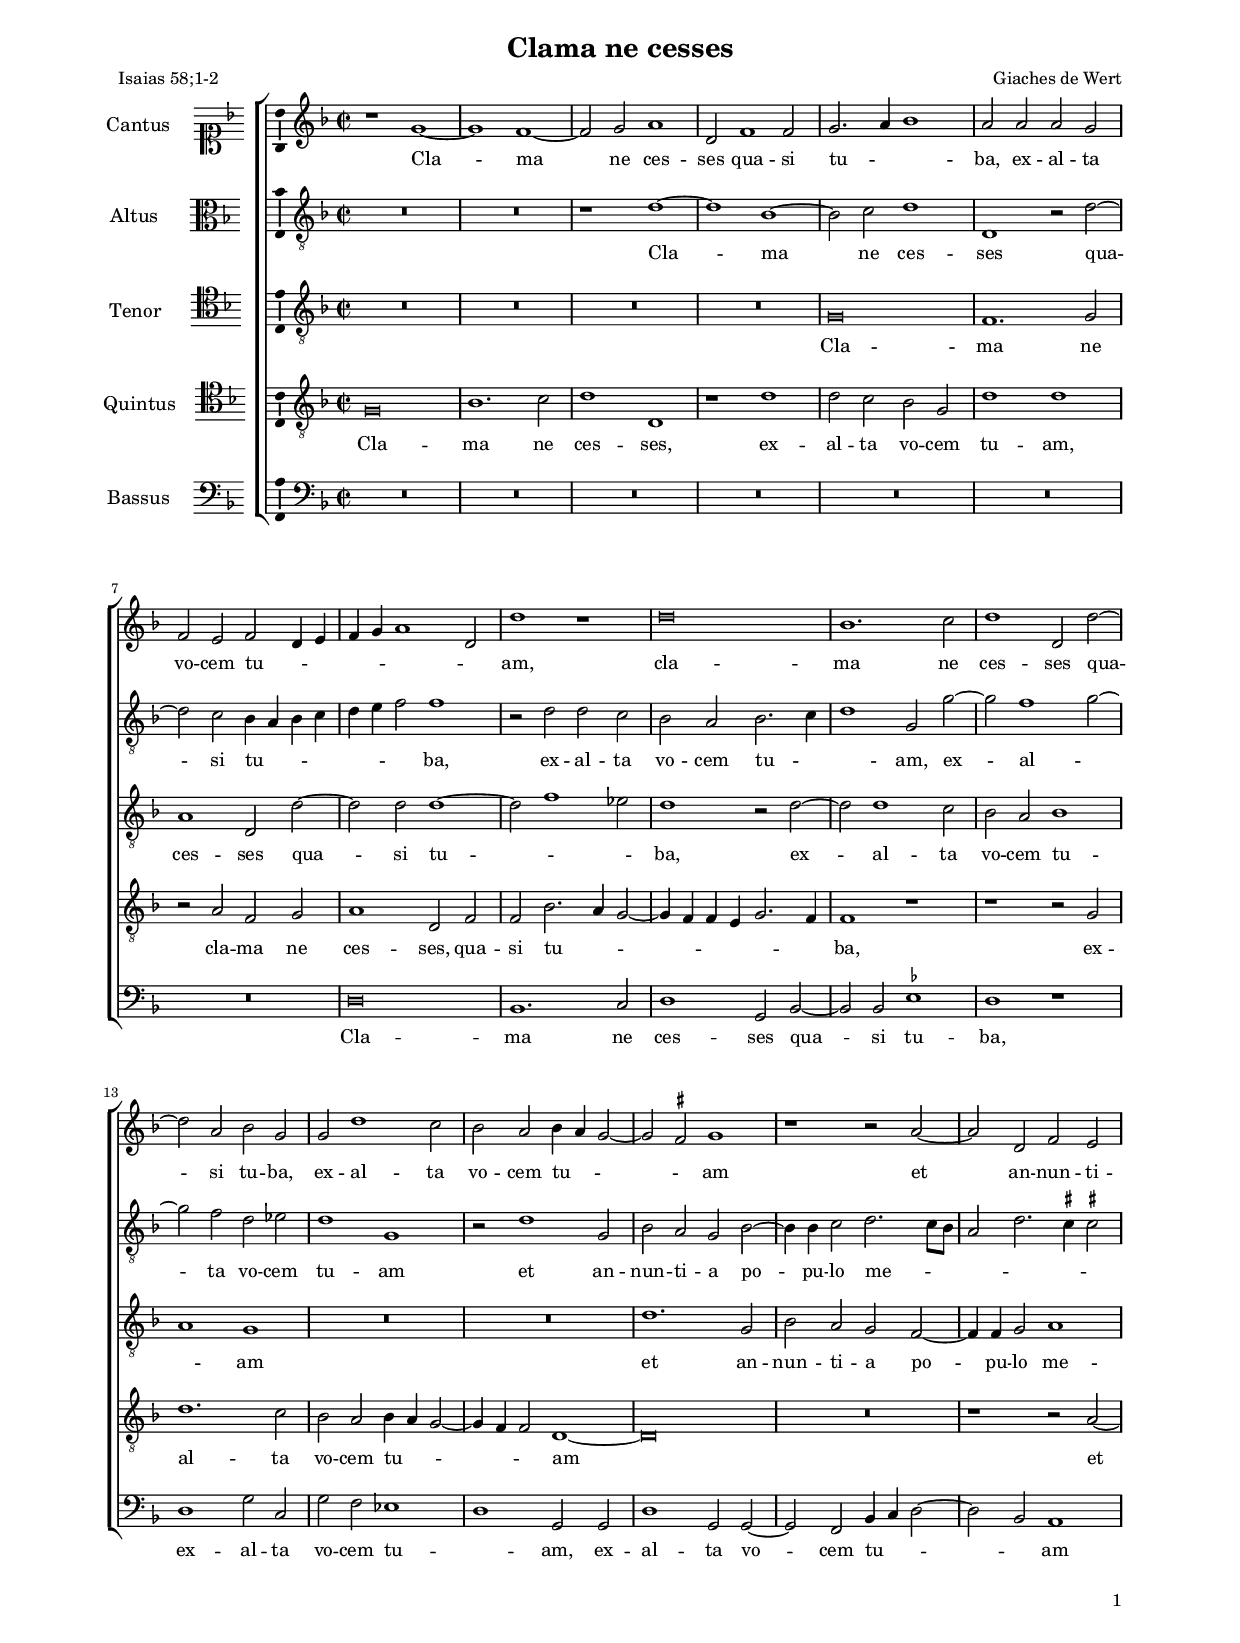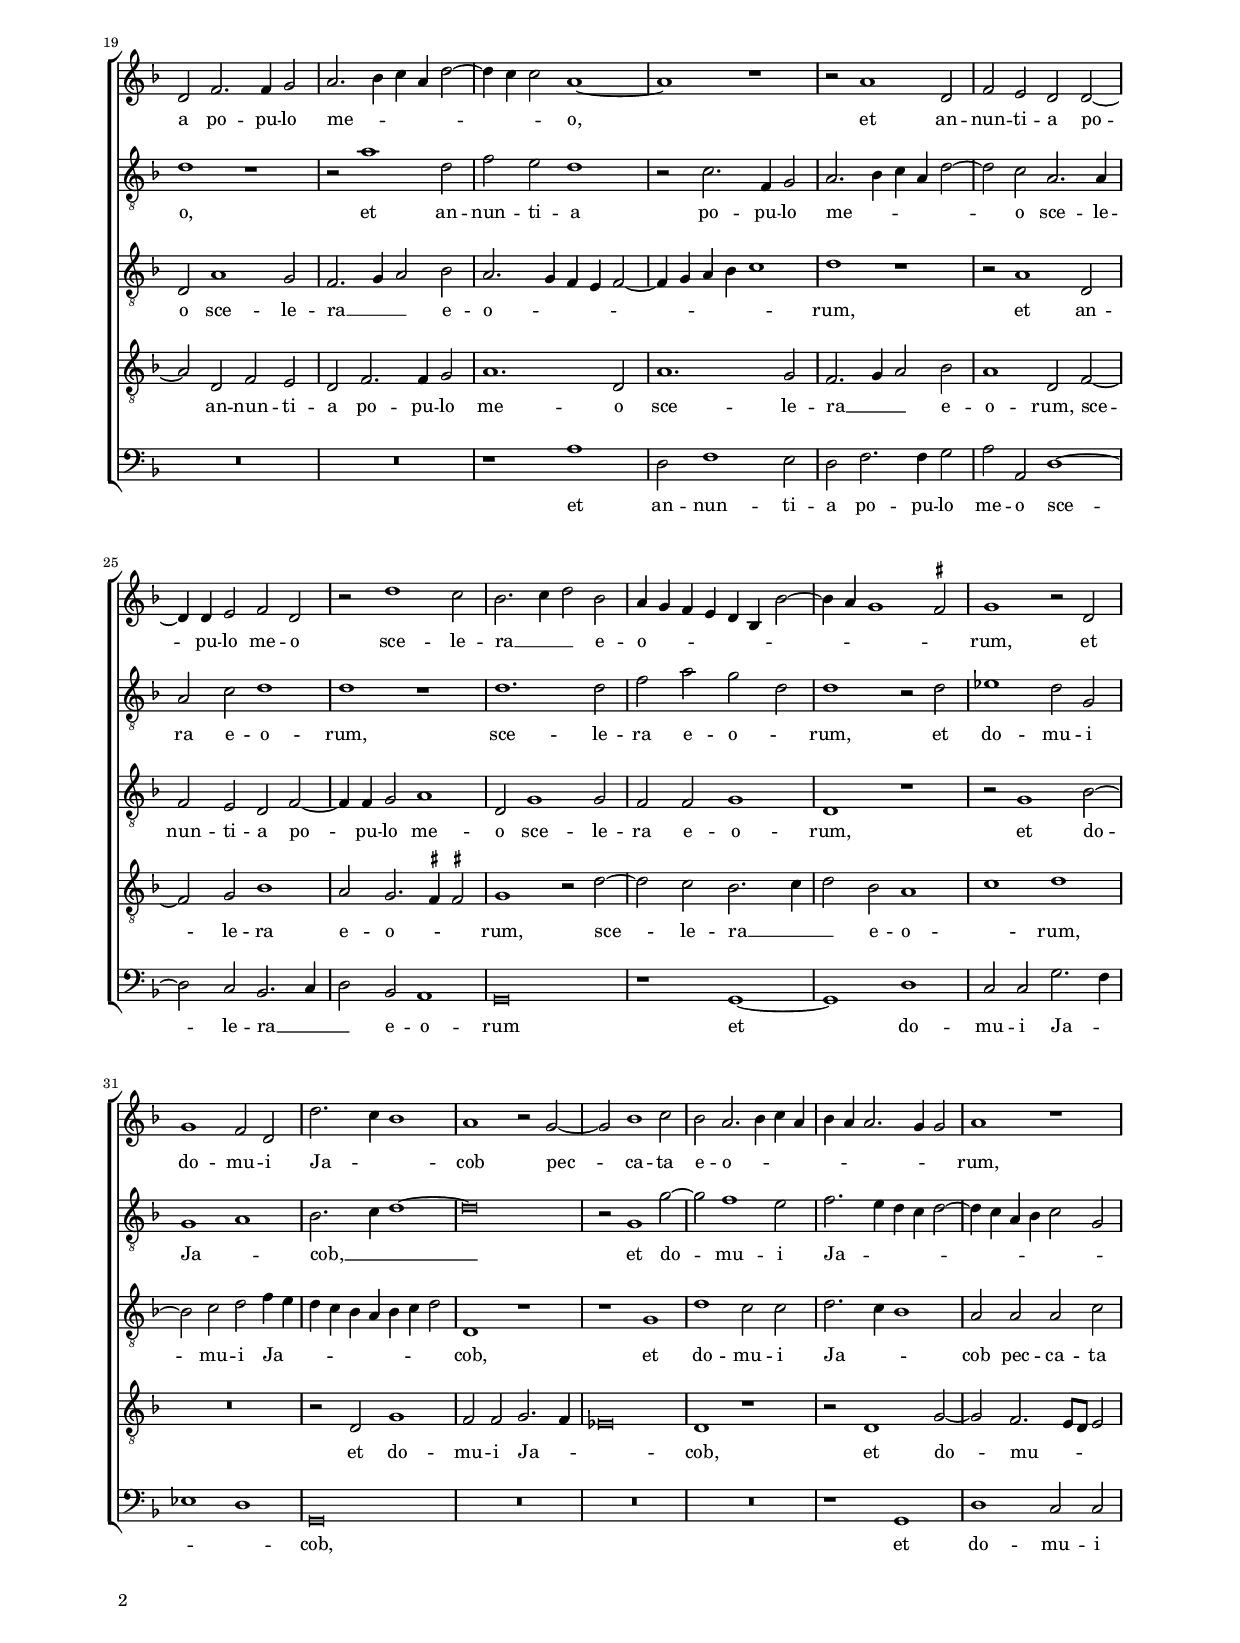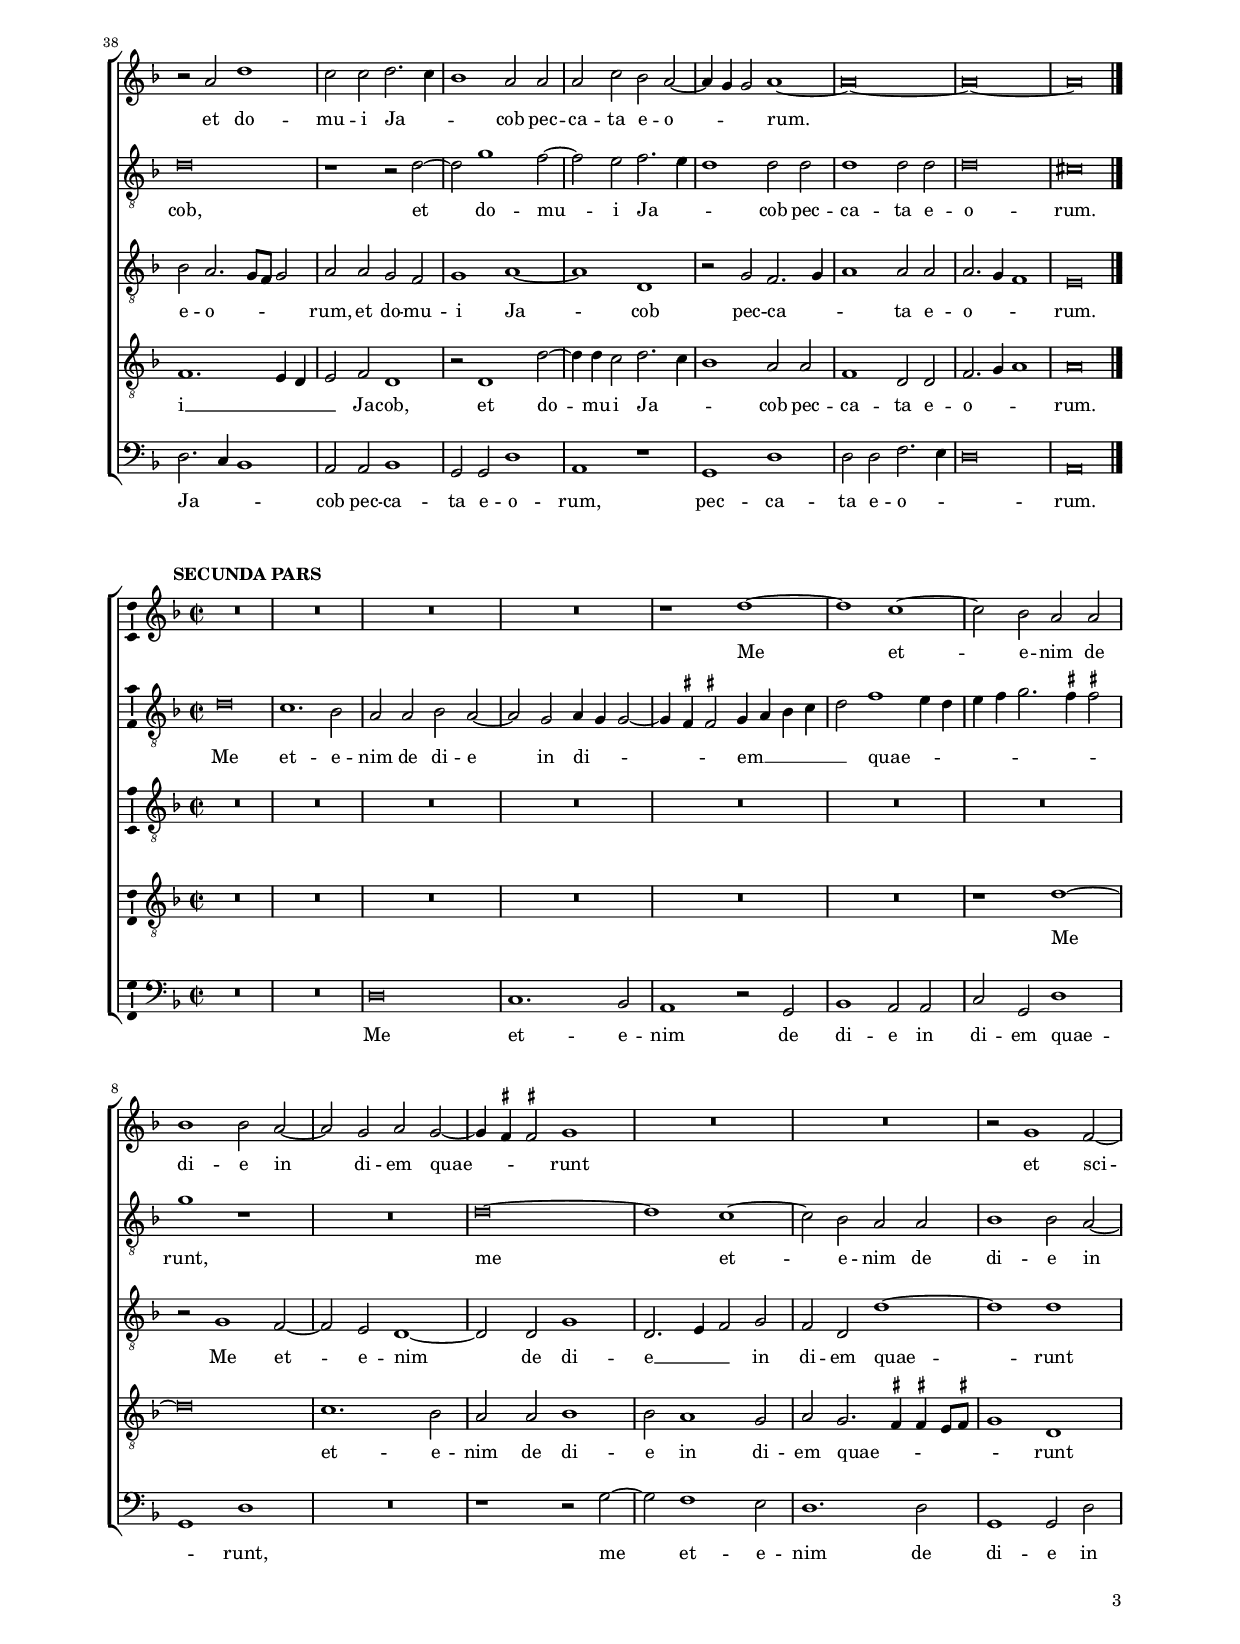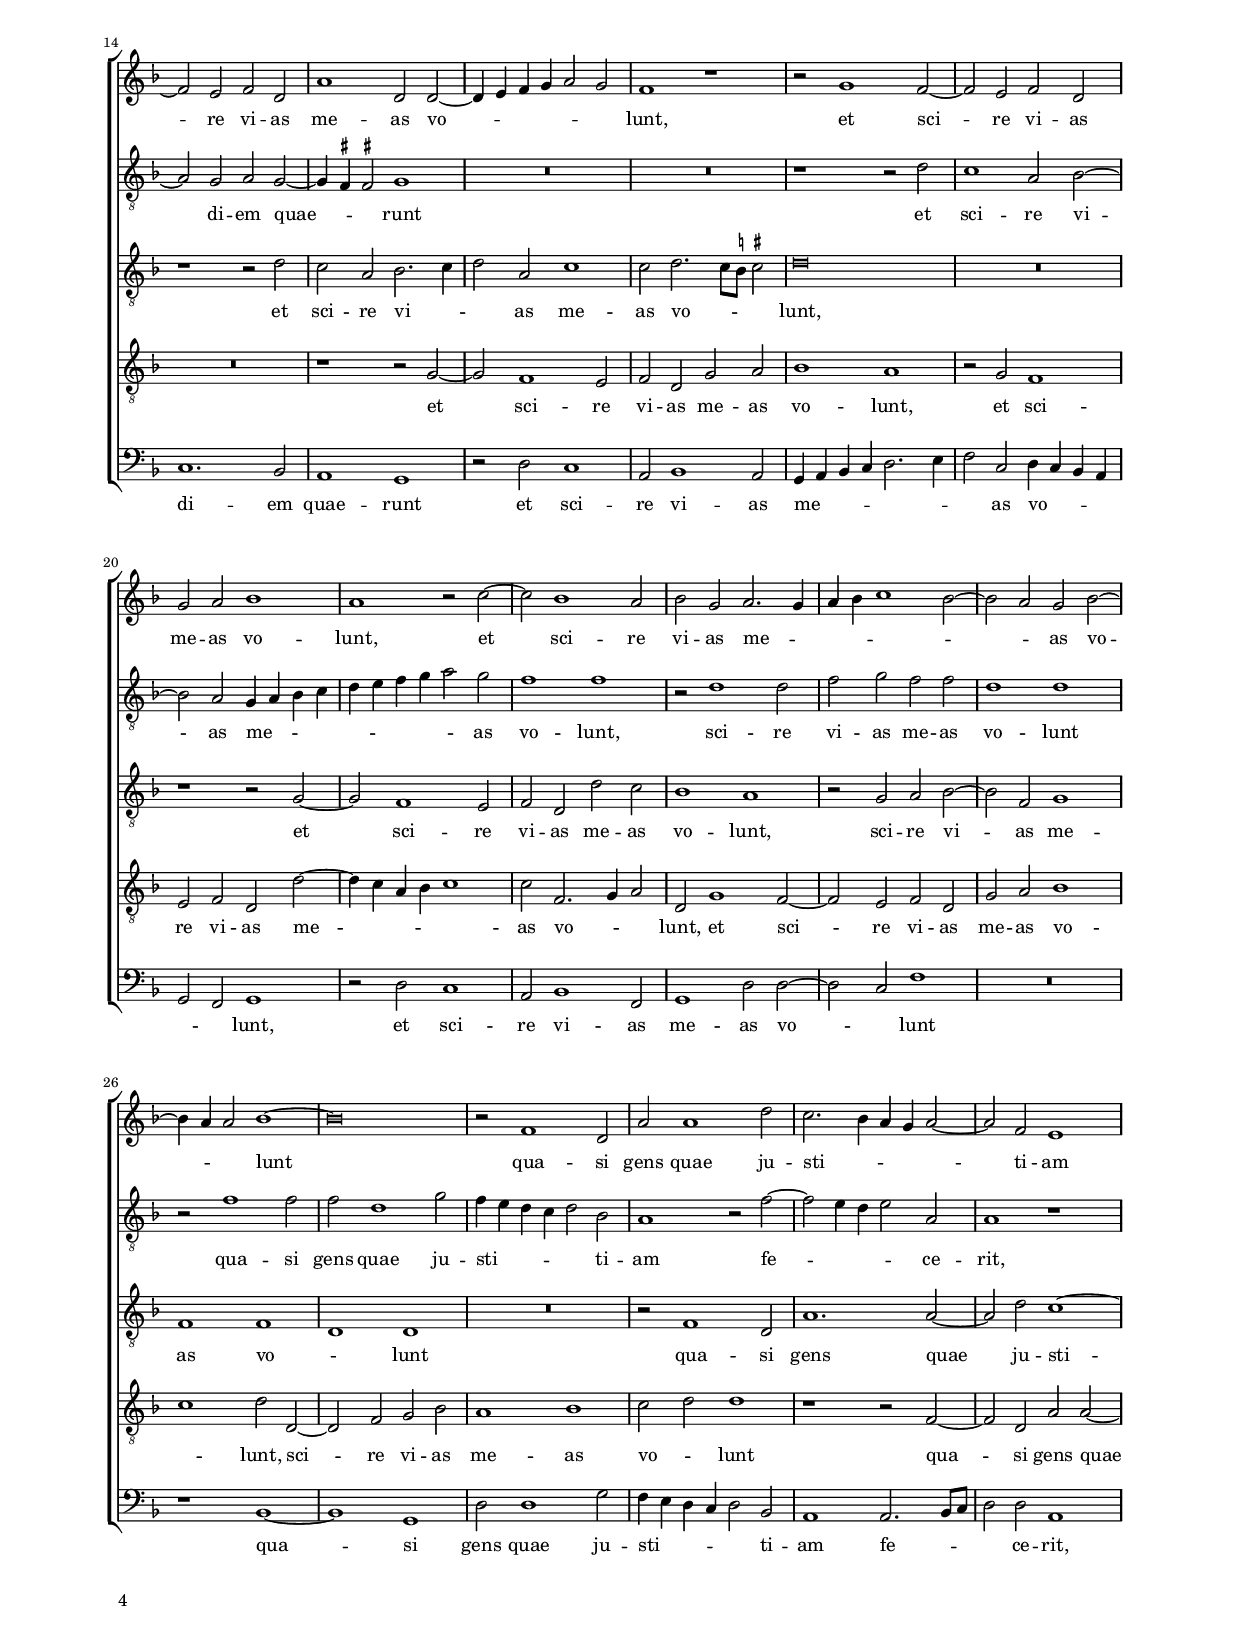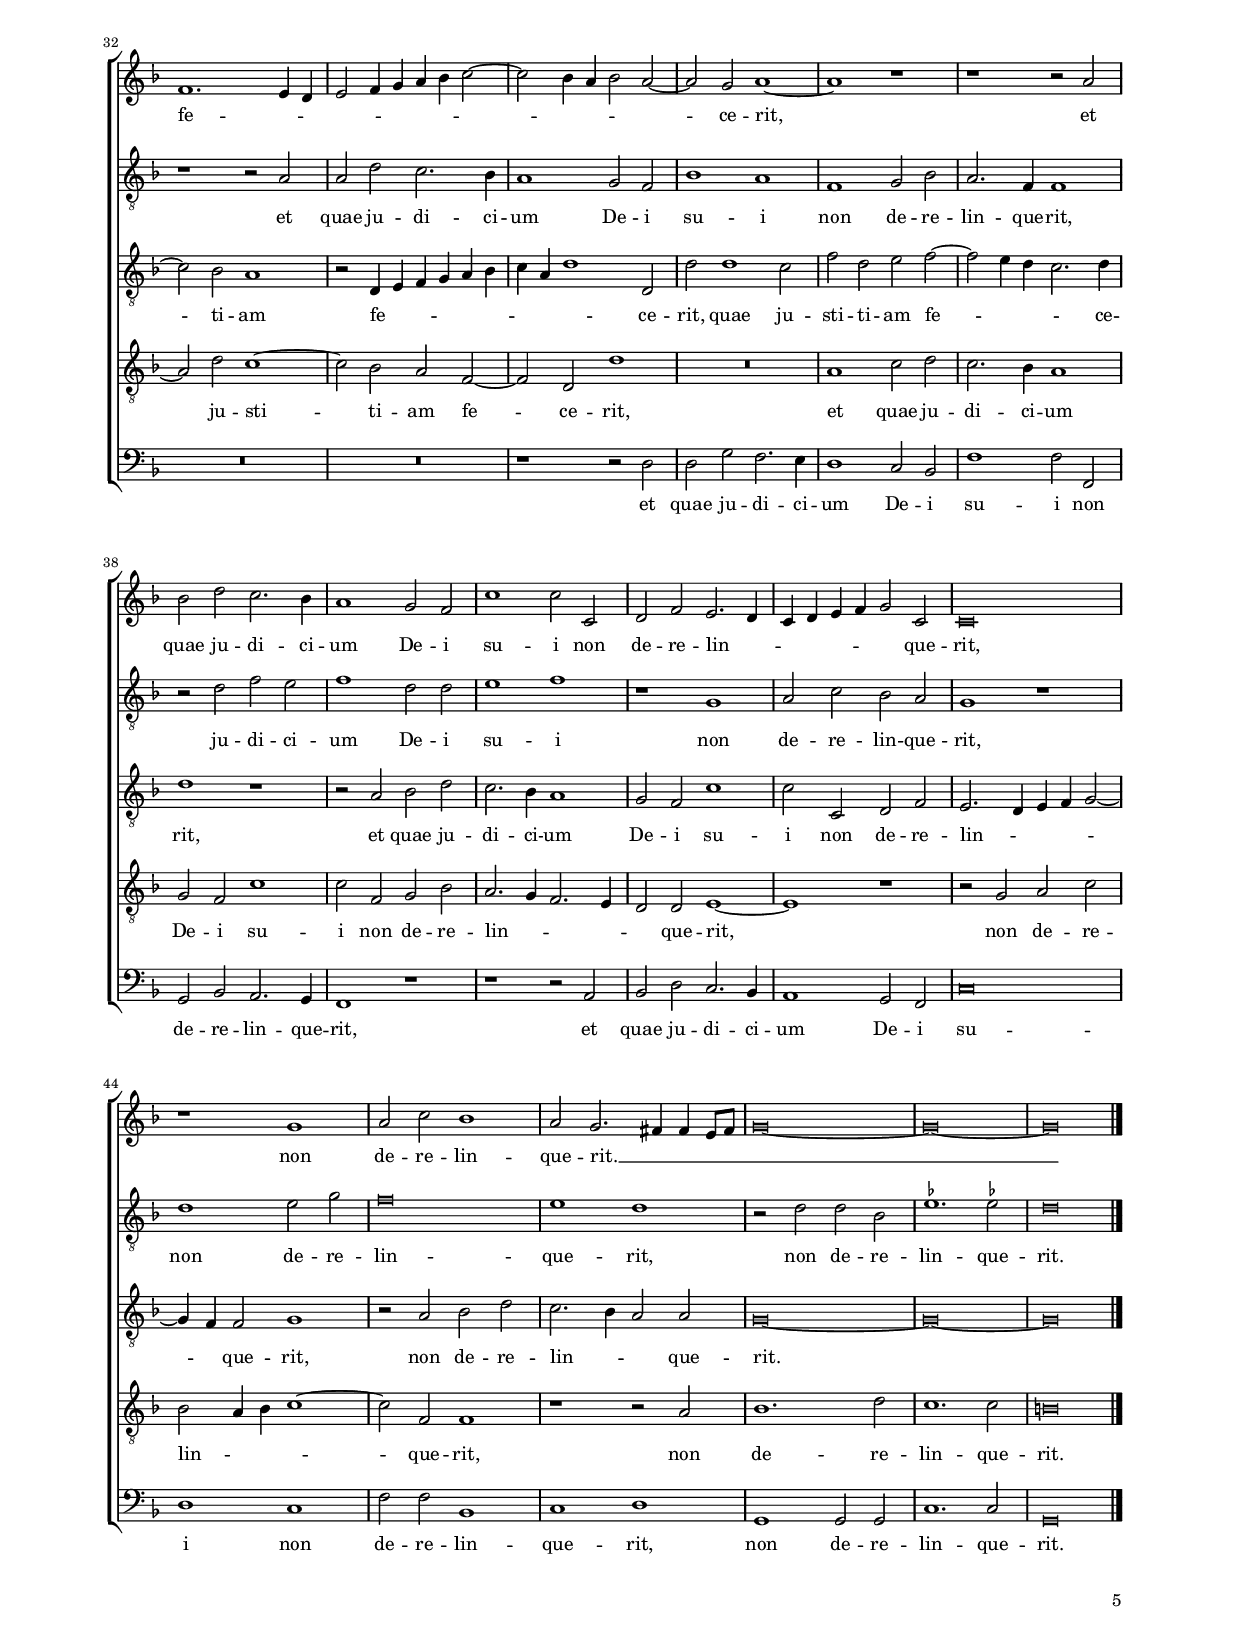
\header
{
  title="Clama ne cesses"
  composer="Giaches de Wert"
  poet="Isaias 58;1-2"
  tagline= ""
}

\version "2.24.1"
\include "deutsch.ly"
#(set-global-staff-size 15)
% #(set-default-paper-size "letter")
#(ly:set-option 'point-and-click #f)

	
	ficta = { \once \set suggestAccidentals = ##t }
	
	forget = #(define-music-function (music) (ly:music?) #{
		\accidentalStyle forget
		$music
		\accidentalStyle default
		#})



\paper
	{
	top-margin = 1.8 \cm
	bottom-margin = 1.2 \cm
	left-margin = 2 \cm
	right-margin = 2 \cm
	ragged-bottom = ##f
	ragged-last-bottom = ##f
	print-page-number = ##f
	score-system-spacing = #'((basic-distance . 16) (minimum-distance . 14) (padding . 5) (strechability . 150))
	system-system-spacing = #'((basic-distance . 16) (minimum-distance . 14) (padding . 5) (strechability . 150))
	oddFooterMarkup=\markup   \fill-line { "" \fromproperty #'page:page-number-string }
	evenFooterMarkup=\markup  \fill-line { \fromproperty #'page:page-number-string "" }
	last-bottom-spacing = #'((basic-distance . 12) (minimum-distance . 7) (padding . 4))
	systems-per-page = 3
	page-count = 5
%	min-systems-per-page = 3
	}

global = {
	\key f \major
	\time 2/2 \set Score.measureLength = #(ly:make-moment 2/1)
	\skip 1*2*45 \bar "|."
	}
	

incipitcantus = \markup { \score {
	{
	\set Staff.instrumentName = \markup { \fontsize #1 "Cantus" }
	\key f \major
	\clef soprano
	s4 \bar ""
	}
	\layout  {
	raggedright = ##t
	indent = 1.8 \cm
	line-width = 2.5 \cm
	\context { \Staff \remove Time_signature_engraver }
	\override Staff.Clef.Y-extent = #'(0 . 0)
	}} \hspace #1 }
      
      
incipitaltus = \markup { \score {
	{
	\set Staff.instrumentName = \markup { \fontsize #1 "Altus" }
	\key f \major
	\clef alto
	s4 \bar ""
	}
	\layout  {
	raggedright = ##t
	indent = 1.8 \cm
	line-width = 2.5 \cm
	\context { \Staff \remove Time_signature_engraver }
	\override Staff.Clef.Y-extent = #'(0 . 0)
	}} \hspace #1 }


incipittenor = \markup { \score {
	{
	\set Staff.instrumentName = \markup { \fontsize #1 "Tenor" }
	\key f \major
	\clef tenor
	s4 \bar ""
	}
	\layout  {
	raggedright = ##t
	indent = 1.8 \cm
	line-width = 2.5 \cm
	\context { \Staff \remove Time_signature_engraver }
	\override Staff.Clef.Y-extent = #'(0 . 0)
	}} \hspace #1 }
      
      
incipitquintus = \markup { \score {
	{
	\set Staff.instrumentName = \markup { \fontsize #1 "Quintus" }
	\key f \major
	\clef tenor
	s4 \bar ""
	}
	\layout  {
	raggedright = ##t
	indent = 1.8 \cm
	line-width = 2.5 \cm
	\context { \Staff \remove Time_signature_engraver }
	\override Staff.Clef.Y-extent = #'(0 . 0)
	}} \hspace #1 }
      
      
incipitbassus = \markup { \score {
	{
	\set Staff.instrumentName = \markup { \fontsize #1 "Bassus" }
	\key f \major
	\clef bass
	s4 \bar ""
	}
	\layout  {
	raggedright = ##t
	indent = 1.8 \cm
	line-width = 2.5 \cm
	\context { \Staff \remove Time_signature_engraver }
	\override Staff.Clef.Y-extent = #'(0 . 0)
	}} \hspace #1 }


cantus =  \relative c''
	{
	r1 g~
	g1 f~
	f2 g a1
	d,2 f1 f2
%5
	g2. a4 b1 |
	a2 a a g
	f2 e f d4 e
	f4 g a1 d,2
	d'1 r
%10
	d\breve |
	b1. c2 |
	d1 d,2 d'~
	d2 a b g
	g2 d'1 c2
%15
	b2 a b4 a g2~ |
	g2 \ficta fis g1
	r1 r2 a~
	a2 d, f e
	d2 f2. f4 g2
%20
	a2. b4 c a d2~ |
	d4 c c2 a1~
	a1 r
	r2 a1 d,2
	f2 e d d~
%25
	d4 d e2 f d |
	r2 d'1 c2
	b2. c4 d2 b
	a4 g f e d b b'2~
	b4 a g1 \ficta fis2
%30
	g1 r2 d |
	g1 f2 d
	d'2. c4 b1
	a1 r2 g~
	g2 b1 c2
%35
	b2 a2. b4 c a |
	b4 a a2. g4 g2
	a1 r
	r2 a d1
	c2 c d2. c4
%40
	b1 a2 a |
	a2 c b a~
	a4 g g2 a1~
	a\breve~
        a\breve~
%45
        a\breve |
	}


altus =  \relative c'
        {
	R\breve
	R\breve
	r1 d~
	d1 b~
%5
	b2 c d1 |
	d,1 r2 d'~
	d2 c b4 a b c
	d4 e f2 f1
	r2 d d c
%10
	b2 a b2. c4 |
	d1 g,2 g'~
	g2 f1 g2~
	g2 f d es
	d1 g,
%15
	r2 d'1 g,2 |
	b2 a g b~
	b4 b c2 d2. c8 b
	a2 d2. \ficta cis4 \ficta cis!2
	d1 r
%20
	r2 a'1 d,2 |
	f2 e d1
	r2 c2. f,4 g2
	a2. b4 c a d2~
	d2 c a2. a4
%25
	a2 c d1 |
	d1 r
	d1. d2
	f2 a g d
	d1 r2 d
%30
	es1 d2 g, |
	g1 a
	b2. c4 d1~
	d\breve
	r2 g,1 g'2~
%35
	g2 f1 e2 |
	f2. e4 d c d2~
	d4 c a b c2 g
	d'\breve
	r1 r2 d~
%40
	d2 g1 f2~ |
	f2 e f2. e4
	d1 d2 d
	d1 d2 d
	d\breve
%45
	cis\breve |
	}


tenor =  \relative c'
	{
	R\breve
	R\breve
	R\breve
	R\breve
%5
	g\breve |
	f1. g2
	a1 d,2 d'~
	d2 d d1~
	d2 f1 es2
%10
	d1 r2 d~ |
	d2 d1 c2
	b2 a b1
	a1 g
	R\breve
%15
	R\breve |
	d'1. g,2
	b2 a g f~
	f4 f g2 a1
	d,2 a'1 g2
%20
	f2. g4 a2 b |
	a2. g4 f e f2~
	f4 g a b c1
	d1 r
	r2 a1 d,2
%25
	f2 e d f~ |
	f4 f g2 a1
	d,2 g1 g2
	f2 f g1
	d1 r
%30
	r2 g1 b2~ |
	b2 c d f4 e
	d4 c b a b c d2
	d,1 r
	r1 g
%35
	d'1 c2 c |
	d2. c4 b1
	a2 a a c
	b2 a2. g8 f g2
	a2 a g f
%40
	g1 a~ |
	a1 d,
	r2 g f2. g4
	a1 a2 a
	a2. g4 f1
%45
	e\breve |
	}


quintus  =  \relative c'
	{
	g\breve
	b1. c2
	d1 d,
	r1 d'
%5
	d2 c b g |
	d'1 d
	r2 a f g
	a1 d,2 f
	f2 b2. a4 g2~
%10
	g4 f f e g2. f4 |
	f1 r
	r1 r2 g
	d'1. c2
	b2 a b4 a g2~
%15
	g4 f f2 d1~ |
	d\breve
	R\breve
	r1 r2 a'~
	a2 d, f e
%20
	d2 f2. f4 g2 |
	a1. d,2
	a'1. g2
	f2. g4 a2 b
	a1 d,2 f~
%25
	f2 g b1 |
	a2 g2. \ficta fis4 \ficta fis!2
	g1 r2 d'~
	d2 c b2. c4
	d2 b a1
%30
	c1 d |
	R\breve
	r2 d, g1
	f2 f g2. f4
	es\breve
%35
	d1 r |
	r2 d1 g2~
	g2 f2. e8 d e2
	f1. e4 d
	e2 f d1
%40
	r2 d1 d'2~ |
	d4 d c2 d2. c4
	b1 a2 a
	f1 d2 d
	f2. g4 a1
%45
	a\breve |
	}


bassus  =  \relative c
	{
	R\breve
	R\breve
	R\breve
	R\breve
%5
	R\breve |
	R\breve
	R\breve
	d\breve
	b1. c2
%10
	d1 g,2 b~ |
	b2 b \ficta es1
	d1 r
	d1 g2 c,
	g'2 f es1
%15
	d1 g,2 g |
	d'1 g,2 g~
	g2 f b4 c d2~
	d2 b a1
	R\breve
%20
	R\breve |
	r1 a'
	d,2 f1 e2
	d2 f2. f4 g2
	a2 a, d1~
%25
        d2 c b2. c4 |	
	d2 b a1
	g\breve
	r1 g~
	g1 d'
%30
	c2 c g'2. f4 |
	es1 d
	g,\breve
	R\breve
	R\breve
%35
	R\breve |
	r1 g
	d'1 c2 c
	d2. c4 b1
	a2 a b1
%40
	g2 g d'1 |
	a1 r
	g1 d'
	d2 d f2. e4
	d\breve
%45
	a\breve |
	}


lyricscantus = \lyricmode {
	Cla -- ma ne ces -- ses qua -- si tu -- _ _ ba,
        ex -- al -- ta vo -- cem tu -- _ _ _ _ _ _ am,
        cla -- ma ne ces -- ses qua -- si tu -- ba,
        ex -- al -- ta vo -- cem tu -- _ _ _ am
        et an -- nun -- ti -- a po -- pu -- lo me -- _ _ _ _ _ _ o,
        et an -- nun -- ti -- a po -- pu -- lo me -- o
        sce -- le -- ra __ _ _ e -- o -- _ _ _ _ _ _ _ _ _ rum,
        et do -- mu -- i Ja -- _ _ cob
        pec -- ca -- ta e -- o -- _ _ _ _ _ _ _ _ rum,
        et do -- mu -- i Ja -- _ _ cob
        pec -- ca -- ta e -- o -- _ _ rum.
	}


lyricsaltus = \lyricmode {
	Cla -- ma ne ces -- ses qua -- si tu -- _ _ _ _ _ _ ba,
        ex -- al -- ta vo -- cem tu -- _ _ am,
        ex -- al -- _ ta vo -- cem tu -- am
        et an -- nun -- ti -- a po -- pu -- lo me -- _ _ _ _ _ _ o,
        et an -- nun -- ti -- a po -- pu -- lo me -- _ _ _ _ o
        sce -- le -- ra e -- o -- rum,
        sce -- le -- ra e -- o -- _ rum,
        et do -- mu -- i Ja -- _ cob, __ _ _ 
        et do -- mu -- i Ja -- _ _ _ _ _ _ _ _ _ cob,
        et do -- mu -- i Ja -- _ _ cob
        pec -- ca -- ta e -- o -- rum.
	}


lyricstenor = \lyricmode {
	Cla -- ma ne ces -- ses qua -- si tu -- _ _ ba,
        ex -- al -- ta vo -- cem tu -- _ am
        et an -- nun -- ti -- a po -- pu -- lo me -- o
        sce -- le -- ra __ _ _ e -- o -- _ _ _ _ _ _ _ _ rum,
        et an -- nun -- ti -- a po -- pu -- lo me -- o
        sce -- le -- ra e -- o -- rum,
        et do -- mu -- i Ja -- _ _ _ _ _ _ _ _ cob,
        et do -- mu -- i Ja -- _ _ cob
        pec -- ca -- ta e -- o -- _ _ _ rum,
        et do -- mu -- i Ja -- cob
        pec -- ca -- _ _ ta e -- o -- _ _ rum.
	}


lyricsquintus = \lyricmode {
	Cla -- ma ne ces -- ses,
        ex -- al -- ta vo -- cem tu -- am,
        cla -- ma ne ces -- ses,
        qua -- si tu -- _ _ _ _ _ _ _ ba,
        ex -- al -- ta vo -- cem tu -- _ _ _ _ am
        et an -- nun -- ti -- a po -- pu -- lo me -- o sce -- le -- ra __ _ _ e -- o -- rum,
        sce -- le -- ra e -- o -- _ _ rum,
        sce -- le -- ra __ _ _ e -- o -- _ rum,
        et do -- mu -- i Ja -- _ _ cob,
        et do -- mu -- _ _ _ i __ _ _ _ Ja -- cob,
        et do -- mu -- i Ja -- _ _ cob
        pec -- ca -- ta e -- o -- _ _ rum.
	}


lyricsbassus = \lyricmode {
	Cla -- ma ne ces -- ses qua -- si tu -- ba,
        ex -- al -- ta vo -- cem tu -- _ am,
        ex -- al -- ta vo -- cem tu -- _ _ _ am
        et an -- nun -- ti -- a po -- pu -- lo me -- o
        sce -- le -- ra __ _ _ e -- o -- rum
        et do -- mu -- i Ja -- _ _ _ cob,
        et do -- mu -- i Ja -- _ _ cob
        pec -- ca -- ta e -- o -- rum,
        pec -- ca -- ta e -- o -- _ _ rum.
	}


\score
{  
	% \transpose {
	\new ChoirStaff \with { \override StaffGrouper.staff-staff-spacing.basic-distance = #12 }
	<<

	\new Staff << \global
	\new Voice="v1" {
		\set Staff.instrumentName=\incipitcantus
		\set Staff.midiInstrument = "reed organ"
		\clef violin
		\cantus }
	\new Lyrics \lyricsto "v1" {\lyricscantus }
	>>


	\new Staff << \global
	\new Voice="v2" {
		\set Staff.instrumentName=\incipitaltus
		\set Staff.midiInstrument = "reed organ"
		\clef "G_8" 
		\altus}
	\new Lyrics \lyricsto "v2" {\lyricsaltus }
	>>


	\new Staff << \global
	\new Voice="v3" {
		\set Staff.instrumentName=\incipittenor
		\set Staff.midiInstrument = "reed organ"
		\clef "G_8"
		\tenor }
	\new Lyrics \lyricsto "v3" {\lyricstenor }
	>>


	\new Staff << \global
	\new Voice="v5" {
		\set Staff.instrumentName=\incipitquintus
		\set Staff.midiInstrument = "reed organ"
		\clef "G_8"
		\quintus}
	\new Lyrics \lyricsto "v5" {\lyricsquintus }
	>>


	\new Staff << \global
	\new Voice="v4" {
		\set Staff.instrumentName=\incipitbassus
		\set Staff.midiInstrument = "reed organ"
		\clef bass
		\bassus }
	\new Lyrics \lyricsto "v4" {\lyricsbassus}
	>>

	>>
	% } % transpose

	\layout
	{
	indent = 2.5 \cm
	\context { \Staff \override TimeSignature.break-visibility = #end-of-line-invisible }
	\context { \Lyrics \override VerticalAxisGroup.nonstaff-relatedstaff-spacing.padding = #1.4 }
%	\context { \Lyrics \override LyricText.font-size = #1 }
	\context { \Staff \consists "Ambitus_engraver" }
	\context { \Score \override BarNumber.padding = #2 }
	\context { \Voice \override NoteHead.style = #'baroque }
	}


\midi
	{
    	\tempo 2 = 90
	}

}

%%%%%%%%%%%%%%%%%%%%  SECUNDA PARS %%%%%%%%%%%%%%%%%%%%


global = {
	\key f \major
	\time 2/2 \set Score.measureLength = #(ly:make-moment 2/1)
	\skip 1*2*49 \bar "|."
	}


cantus =  \relative c''
	{
	R\breve
	R\breve
	R\breve
	R\breve
%5
	r1 d~
	d1 c~
	c2 b a a
	b1 b2 a~
	a2 g a g~
%10
	g4 \ficta fis \ficta fis!2 g1 |
	R\breve
	R\breve
	r2 g1 f2~
	f2 e f d
%15
	a'1 d,2 d~ |
	d4 e f g a2 g
	f1 r
	r2 g1 f2~
	f2 e f d
%20
	g2 a b1 |
	a1 r2 c~
	c2 b1 a2
	b2 g a2. g4
	a4 b c1 b2~
%25
	b2 a g b~ |
	b4 a a2 b1~
	b\breve
	r2 f1 d2
	a'2 a1 d2
%30
	c2. b4 a g a2~ |
	a2 f e1
	f1. e4 d
	e2 f4 g a b c2~
	c2 b4 a b2 a~
%35
	a2 g a1~ |
	a1 r
	r1 r2 a
	b2 d c2. b4
	a1 g2 f
%40
	c'1 c2 c, |
	d2 f e2. d4
	c4 d e f g2 c,
	c\breve
	r1 g'
%45
	a2 c b1 |
	a2 g2. fis4 fis e8 fis
	g\breve~
	g\breve~
	g\breve |
	}


altus =  \relative c'
        {
	d\breve
	c1. b2
	a2 a b a~
	a2 g a4 g g2~
%5
	g4 \ficta fis \ficta fis!2 g4 a b c |
	d2 f1 e4 d
	e4 f g2. \ficta fis4 \ficta fis!2
	g1 r
	R\breve
%10
	d\breve~ |
	d1 c~
	c2 b a a
	b1 b2 a~
	a2 g a g~
%15
	g4 \ficta fis \ficta fis!2 g1 |
	R\breve
	R\breve
	r1 r2 d'
	c1 a2 b~
%20
	b2 a g4 a b c |
	d4 e f g a2 g
	f1 f
	r2 d1 d2
	f2 g f f
%25
	d1 d |
	r2 f1 f2
	f2 d1 g2
	f4 e d c d2 b
	a1 r2 f'~
%30
	f2 e4 d e2 a, |
	a1 r
	r1 r2 a
	a2 d c2. b4
	a1 g2 f
%35
	b1 a |
	f1 g2 b
	a2. f4 f1
	r2 d' f e
	f1 d2 d
%40
	e1 f |
	r1 g,
	a2 c b a
	g1 r
	d'1 e2 g
%45
	f\breve |
	e1 d
	r2 d d b
	\ficta es1. \ficta es!2
	d\breve |
	}


tenor =  \relative c'
	{
	R\breve
	R\breve
	R\breve
	R\breve
%5
	R\breve |
	R\breve
	R\breve
	r2 g1 f2~
	f2 e d1~
%10
	d2 d g1 |
	d2. e4 f2 g
	f2 d d'1~
	d1 d
	r1 r2 d
%15
	c2 a b2. c4 |
	d2 a c1
	c2 d2. c8 \ficta h \ficta cis!2
	d\breve
	R\breve
%20
	r1 r2 g,~ |
	g2 f1 e2
	f2 d d' c
	b1 a
	r2 g a b~
%25
	b2 f g1 |
	f1 f
	d1 d
	R\breve
	r2 f1 d2
%30
	a'1. a2~ |
	a2 d c1~
	c2 b a1
	r2 d,4 e f g a b
	c4 a d1 d,2
%35
	d'2 d1 c2 |
	f2 d e f~
	f2 e4 d c2. d4
	d1 r
	r2 a b d
%40
	c2. b4 a1 |
	g2 f c'1
	c2 c, d f
	e2. d4 e f g2~
	g4 f f2 g1
%45
	r2 a b d |
	c2. b4 a2 a
	g\breve~
	g\breve~
	g\breve |
	}


quintus  =  \relative c'
	{
	R\breve
	R\breve
	R\breve
	R\breve
%5
	R\breve |
	R\breve
	r1 d~
	d\breve
	c1. b2
%10
	a2 a b1 |
	b2 a1 g2
	a2 g2. \ficta fis4 \ficta fis! e8 \ficta fis!
	g1 d
	R\breve
%15
	r1 r2 g~ |
	g2 f1 e2
	f2 d g a
	b1 a
	r2 g f1
%20
	e2 f d d'~ |
	d4 c a b c1
	c2 f,2. g4 a2
	d,2 g1 f2~
	f2 e f d
%25
	g2 a b1 |
	c1 d2 d,~
	d2 f g b
	a1 b
	c2 d d1
%30
	r1 r2 f,~ |
	f2 d a' a~
	a2 d c1~
	c2 b a f~
	f2 d d'1
%35
	R\breve |
	a1 c2 d
	c2. b4 a1
	g2 f c'1
	c2 f, g b
%40
	a2. g4 f2. e4 |
	d2 d e1~
	e1 r
	r2 g a c
	b2 a4 b c1~
%45
	c2 f, f1 |
	r1 r2 a
	b1. d2
	c1. c2
	h\breve |
	}


bassus  =  \relative c
	{
	R\breve
	R\breve
	d\breve
	c1. b2
%5
	a1 r2 g |
	b1 a2 a
	c2 g d'1
	g,1 d'
	R\breve
%10
	r1 r2 g~ |
	g2 f1 e2
	d1. d2
	g,1 g2 d'
	c1. b2
%15
	a1 g |
	r2 d' c1
	a2 b1 a2
	g4 a b c d2. e4
	f2 c d4 c b a
%20
	g2 f g1 |
	r2 d' c1
	a2 b1 f2
	g1 d'2 d~
	d2 c f1
%25
	R\breve |
	r1 b,~
	b1 g
	d'2 d1 g2
	f4 e d c d2 b
%30
	a1 a2. b8 c |
	d2 d a1
	R\breve
	R\breve
	r1 r2 d
%35
	d2 g f2. e4 |
	d1 c2 b
	f'1 f2 f,
	g2 b a2. g4
	f1 r
%40
	r1 r2 a |
	b2 d c2. b4
	a1 g2 f
	c'\breve
	d1 c
%45
	f2 f b,1 |
	c1 d
	g,1 g2 g
	c1. c2
	g\breve |
	}


lyricscantus = \lyricmode {
	Me et -- e -- nim de di -- e in di -- em quae -- _ _ runt
        et sci -- re vi -- as me -- as vo -- _ _ _ _ _ lunt,
        et sci -- re vi -- as me -- as vo -- lunt,
        et sci -- re vi -- as me -- _ _ _ _ _ _ as vo -- _ _ lunt
        qua -- si gens quae ju -- sti -- _ _ _ _ ti -- am fe -- _ _ _ _ _ _ _ _ _ _ _ _ ce -- rit,
        et quae ju -- di -- ci -- um De -- i su -- i
        non de -- re -- lin -- _ _ _ _ _ _ que -- rit,
        non de -- re -- lin -- que -- rit. __ _ _ _ _ _
	}


lyricsaltus = \lyricmode {
	Me et -- e -- nim de di -- e in di -- _ _ _ _ em __ _ _ _ _ quae -- _ _ _ _ _ _ _ runt,
        me et -- e -- nim de di -- e in di -- em quae -- _ _ runt
        et sci -- re vi -- as me -- _ _ _ _ _ _ _ _ as vo -- lunt,
        sci -- re vi -- as me -- as vo -- lunt
        qua -- si gens quae ju -- sti -- _ _ _ _ ti -- am fe -- _ _ _ ce -- rit,
        et quae ju -- di -- ci -- um De -- i su -- i
        non de -- re -- lin -- que -- rit,
        ju -- di -- ci -- um De -- i su -- i
        non de -- re -- lin -- que -- rit,
        non de -- re -- lin -- que -- rit,
        non de -- re -- lin -- que -- rit.
	}


lyricstenor = \lyricmode {
	Me et -- e -- nim de di -- e __ _ _ in di -- em quae -- runt
        et sci -- re vi -- _ _ as me -- as vo -- _ _ _ lunt,
        et sci -- re vi -- as me -- as vo -- lunt,
        sci -- re vi -- as me -- as vo -- _ lunt
        qua -- si gens quae ju -- sti -- ti -- am fe -- _ _ _ _ _ _ _ _ ce -- rit,
        quae ju -- sti -- ti -- am fe -- _ _ _ ce -- rit,
        et quae ju -- di -- ci -- um De -- i su -- i
        non de -- re -- lin -- _ _ _ _ _ que -- rit,
        non de -- re -- lin -- _ _ que -- rit.
	}


lyricsquintus = \lyricmode {
	Me et -- e -- nim de di -- e in di -- em quae -- _ _ _ _ _ runt
        et sci -- re vi -- as me -- as vo -- lunt,
        et sci -- re vi -- as me -- _ _ _ _ as vo -- _ _ lunt,
        et sci -- re vi -- as me -- as vo -- _ lunt,
        sci -- re vi -- as me -- as vo -- _ lunt
        qua -- si gens quae ju -- sti -- ti -- am fe -- ce -- rit,
        et quae ju -- di -- ci -- um De -- i su -- i
        non de -- re -- lin -- _ _ _ _ que -- rit,
        non de -- re -- lin -- _ _ _ que -- rit,
        non de -- re -- lin -- que -- rit.
	}


lyricsbassus = \lyricmode {
	Me et -- e -- nim de di -- e in di -- em quae -- _ runt,
        me et -- e -- nim de di -- e in di -- em quae -- runt
        et sci -- re vi -- as me -- _ _ _ _ _ _ as vo -- _ _ _ _ _ lunt,
        et sci -- re vi -- as me -- as vo -- _ lunt
        qua -- si gens quae ju -- sti -- _ _ _ _ ti -- am fe -- _ _ _ ce -- rit,
        et quae ju -- di -- ci -- um De -- i su -- i
        non de -- re -- lin -- que -- rit,
        et quae ju -- di -- ci -- um De -- i su -- i
        non de -- re -- lin -- que -- rit,
        non de -- re -- lin -- que -- rit.
	}


\score
	{  
	% \transpose {
	\new ChoirStaff \with { \override StaffGrouper.staff-staff-spacing.basic-distance = #12 }
	<<

	\new Staff <<\global
	\new Voice="v1" {
	  %\set Staff.instrumentName=Cantus
		\set Staff.midiInstrument = "reed organ"
		\clef violin
		\cantus }
	\new Lyrics \lyricsto "v1" {\lyricscantus }
	>>


	\new Staff << \global
	\new Voice="v2" {
	  %\set Staff.instrumentName=Altus
		\set Staff.midiInstrument = "reed organ"
		\clef "G_8" 
		\altus}
	\new Lyrics \lyricsto "v2" {\lyricsaltus }
	>>


	\new Staff <<\global
	\new Voice="v3" {
	  %\set Staff.instrumentName=Tenor
		\set Staff.midiInstrument = "reed organ"
		\clef "G_8"
		\tenor }
	\new Lyrics \lyricsto "v3" {\lyricstenor }
	>>


	\new Staff << \global
	\new Voice="v5" {
	  %\set Staff.instrumentName=Quintus
		\set Staff.midiInstrument = "reed organ"
		\clef "G_8"
		\quintus}
	\new Lyrics \lyricsto "v5" {\lyricsquintus }
	>>


	\new Staff <<\global
	\new Voice="v4" {
	  %\set Staff.instrumentName=Bassus
		\set Staff.midiInstrument = "reed organ"
		\clef bass
		\bassus }
	\new Lyrics \lyricsto "v4" {\lyricsbassus}
	>>
	
	>>
	% } % transpose

	\layout
	{
	indent = 0 \cm
	\context { \Staff \override TimeSignature.break-visibility = #end-of-line-invisible }
	\context { \Lyrics \override VerticalAxisGroup.nonstaff-relatedstaff-spacing.padding = #1.4 }
%	\context { \Lyrics \override LyricText.font-size = #1 }
	\context { \Staff \consists "Ambitus_engraver" }
	\context { \Score \override BarNumber.padding = #2 }
	\context { \Voice \override NoteHead.style = #'baroque }
	}

    \header { piece = \markup { \raise #2 \hspace # 7 \bold "SECUNDA PARS"} }

\midi
	{
    	\tempo 2 = 90
	}
	
}

% EOF
